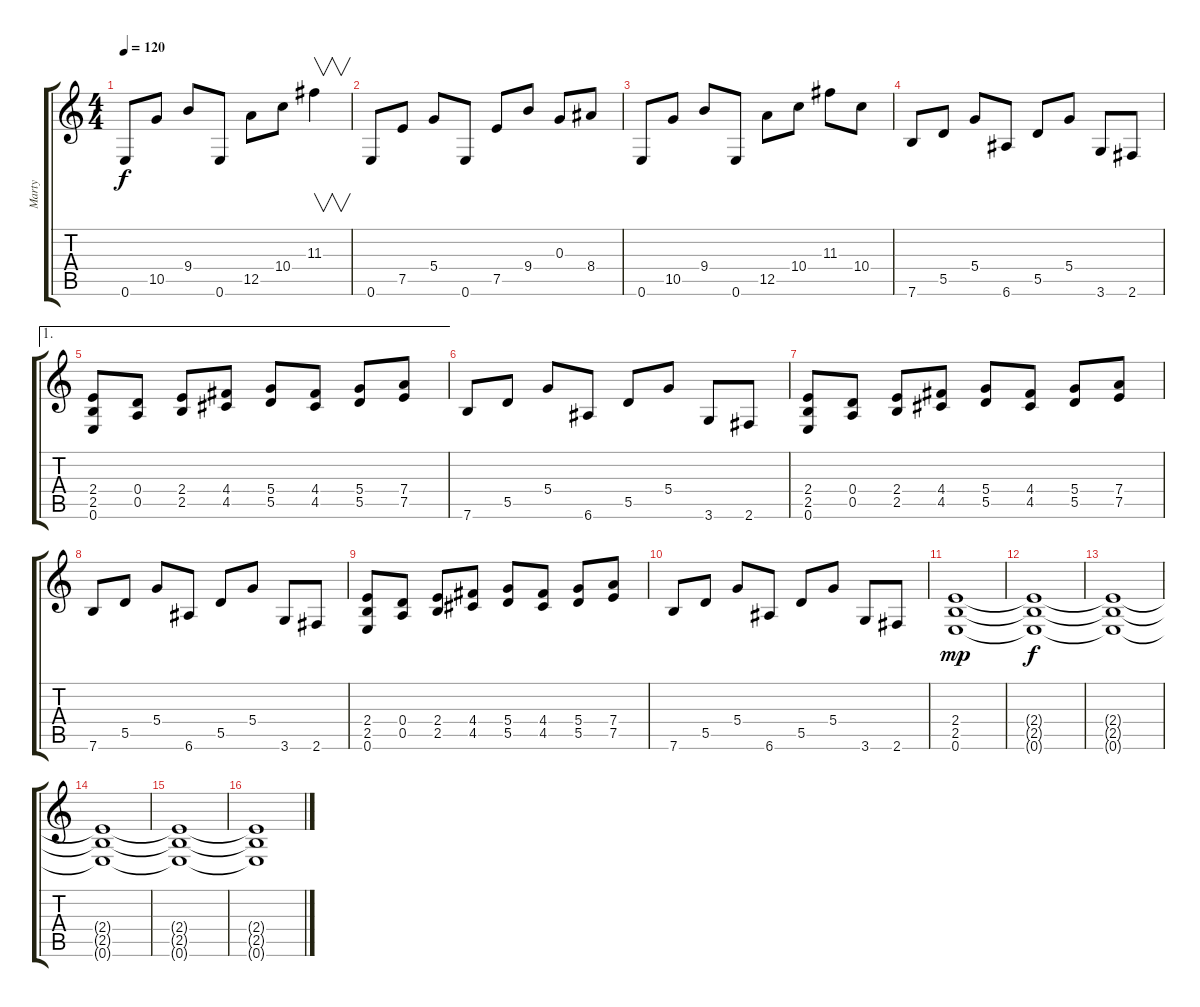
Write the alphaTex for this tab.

\track ("Marty" "Marty") {instrument distortionguitar}
\staff {score tabs}
\tuning (E4 B3 G3 D3 A2 E2) {hide}
\ts (4 4)
\tempo 120
\clef g2
\ks c
0.6.8{dy f} 10.5.8 9.4.8 0.6.8 12.5.8 10.4.8 11.3.4{v} |
0.6.8 7.5.8 5.4.8 0.6.8 7.5.8 9.4.8 0.3.8 8.4.8 |
0.6.8 10.5.8 9.4.8 0.6.8 12.5.8 10.4.8 11.3.8 10.4.8 |
7.6.8 5.5.8 5.4.8 6.6.8 5.5.8 5.4.8 3.6.8 2.6.8 |
\ae 1
(2.4 2.5 0.6).8 (0.4 0.5).8 (2.4 2.5).8 (4.4 4.5).8 (5.4 5.5).8 (4.4 4.5).8 (5.4 5.5).8 (7.4 7.5).8 |
7.6.8 5.5.8 5.4.8 6.6.8 5.5.8 5.4.8 3.6.8 2.6.8 |
(2.4 2.5 0.6).8 (0.4 0.5).8 (2.4 2.5).8 (4.4 4.5).8 (5.4 5.5).8 (4.4 4.5).8 (5.4 5.5).8 (7.4 7.5).8 |
7.6.8 5.5.8 5.4.8 6.6.8 5.5.8 5.4.8 3.6.8 2.6.8 |
(2.4 2.5 0.6).8 (0.4 0.5).8 (2.4 2.5).8 (4.4 4.5).8 (5.4 5.5).8 (4.4 4.5).8 (5.4 5.5).8 (7.4 7.5).8 |
7.6.8 5.5.8 5.4.8 6.6.8 5.5.8 5.4.8 3.6.8 2.6.8 |
(2.4 2.5 0.6).1{dy mp} |
(2.4{t} 2.5{t} 0.6{t}).1{dy f} |
(2.4{t} 2.5{t} 0.6{t}).1 |
(2.4{t} 2.5{t} 0.6{t}).1 |
(2.4{t} 2.5{t} 0.6{t}).1 |
(2.4{t} 2.5{t} 0.6{t}).1
